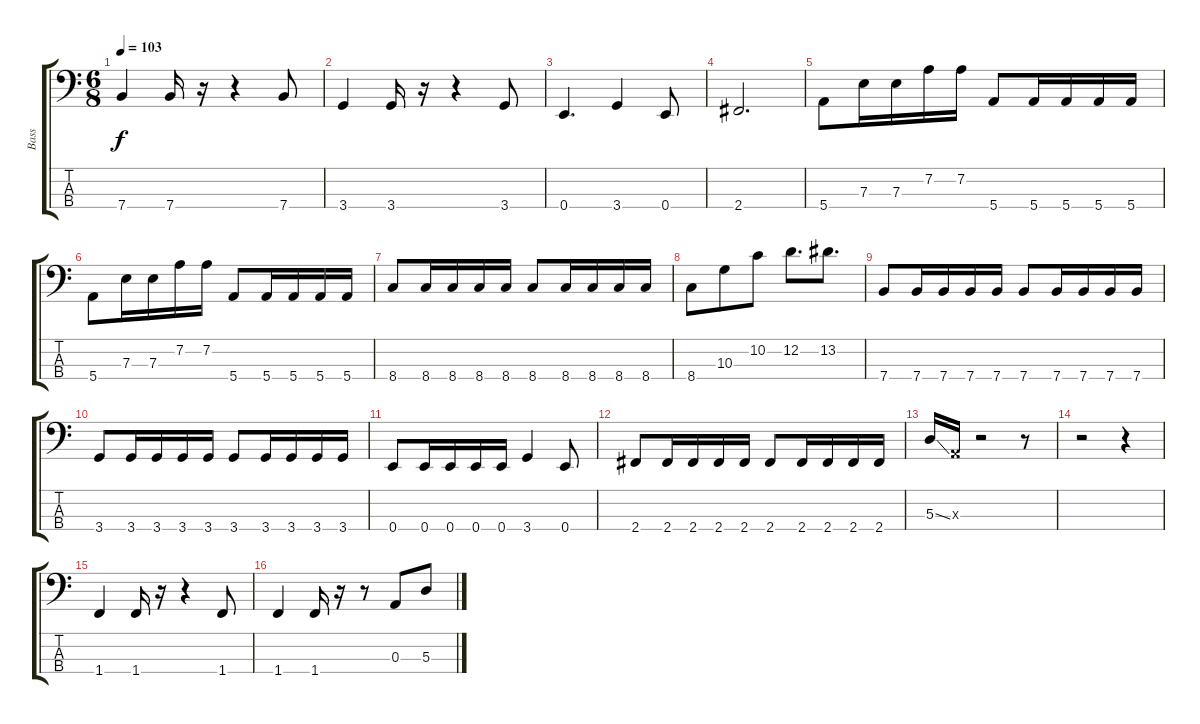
\track ("Bass" "Bass") {instrument electricbassfinger}
\staff {score tabs}
\tuning (G2 D2 A1 E1) {hide}
\ts (6 8)
\tempo 103
\clef f4
\ks c
7.4.4{dy f} 7.4.16 r.16 r.4 7.4.8 |
3.4.4 3.4.16 r.16 r.4 3.4.8 |
0.4.4{d} 3.4.4 0.4.8 |
2.4.2{d} |
5.4.8 7.3.16 7.3.16 7.2.16 7.2.16 5.4.8 5.4.16 5.4.16 5.4.16 5.4.16 |
5.4.8 7.3.16 7.3.16 7.2.16 7.2.16 5.4.8 5.4.16 5.4.16 5.4.16 5.4.16 |
8.4.8 8.4.16 8.4.16 8.4.16 8.4.16 8.4.8 8.4.16 8.4.16 8.4.16 8.4.16 |
8.4.8 10.3.8 10.2.8 12.2.8{d} 13.2.8{d} |
7.4.8 7.4.16 7.4.16 7.4.16 7.4.16 7.4.8 7.4.16 7.4.16 7.4.16 7.4.16 |
3.4.8 3.4.16 3.4.16 3.4.16 3.4.16 3.4.8 3.4.16 3.4.16 3.4.16 3.4.16 |
0.4.8 0.4.16 0.4.16 0.4.16 0.4.16 3.4.4 0.4.8 |
2.4.8 2.4.16 2.4.16 2.4.16 2.4.16 2.4.8 2.4.16 2.4.16 2.4.16 2.4.16 |
5.3{ss}.16 0.3{x}.16 r.2 r.8 |
r.2 r.4 |
1.4.4 1.4.16 r.16 r.4 1.4.8 |
1.4.4 1.4.16 r.16 r.8 0.3.8 5.3.8
